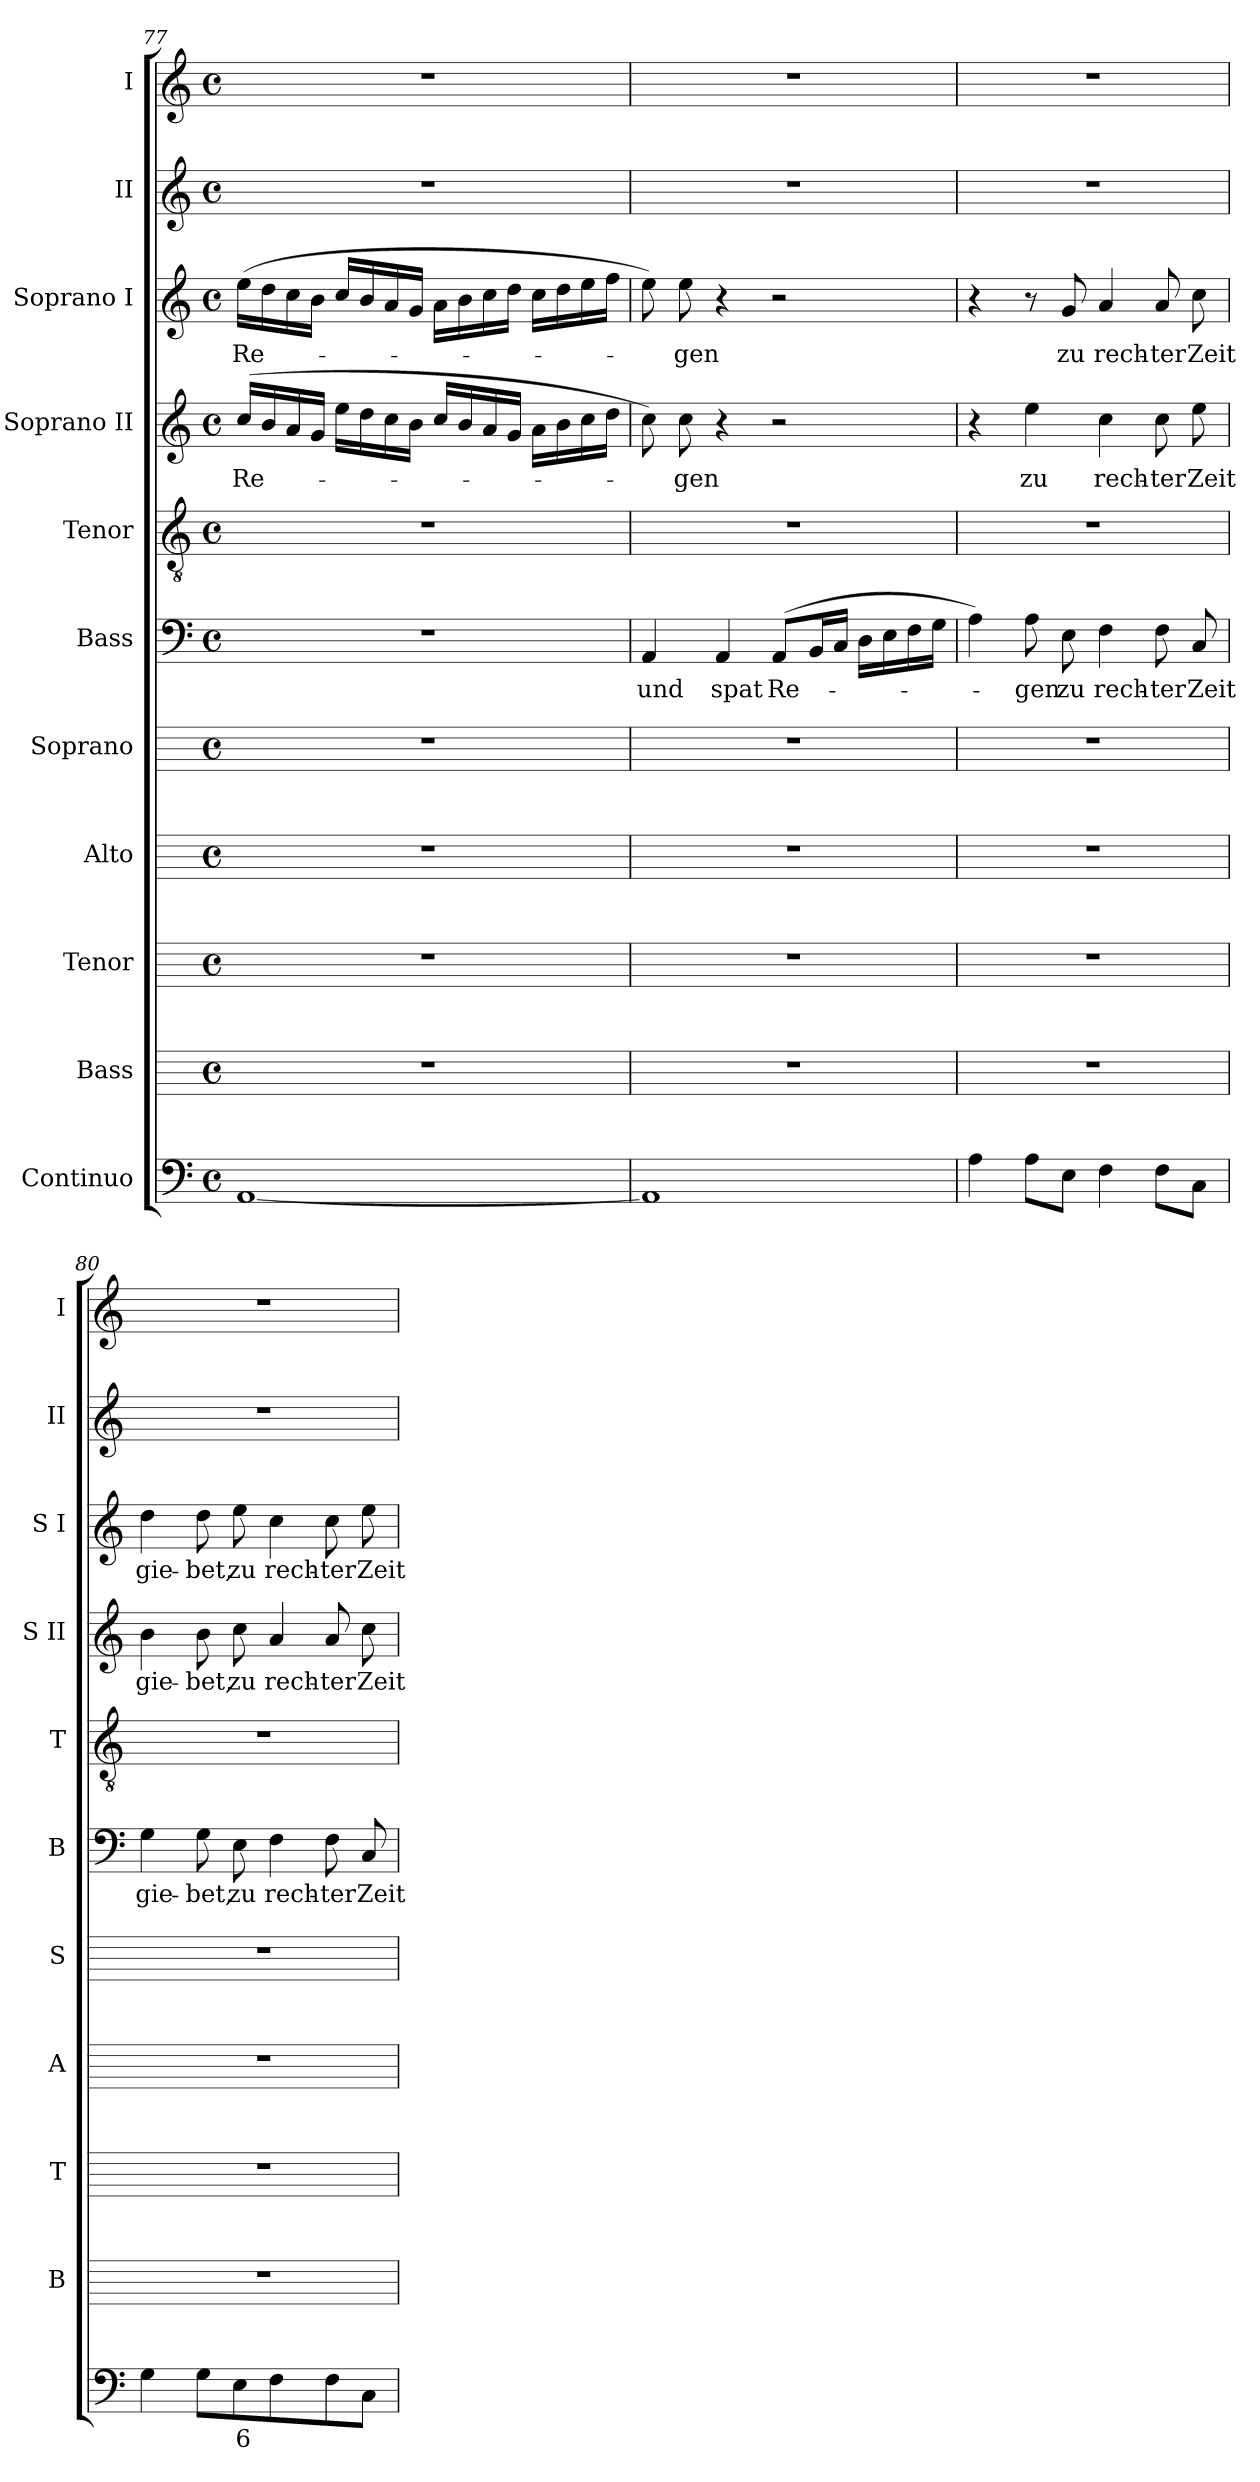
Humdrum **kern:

**kern	**text	**kern	**kern	**kern	**kern	**kern	**text	**kern	**kern	**text	**kern	**text	**kern	**kern
*part11	*part11	*part10	*part9	*part8	*part7	*part6	*part6	*part5	*part4	*part4	*part3	*part3	*part2	*part1
*staff11	*staff11	*staff10	*staff9	*staff8	*staff7	*staff6	*staff6	*staff5	*staff4	*staff4	*staff3	*staff3	*staff2	*staff1
*I"Continuo	*	*I"Bass	*I"Tenor	*I"Alto	*I"Soprano	*I"Bass	*	*I"Tenor	*I"Soprano II	*	*I"Soprano I	*	*I"II	*I"I
*	*	*I'B	*I'T	*I'A	*I'S	*I'B	*	*I'T	*I'S II	*	*I'S I	*	*I'II	*I'I
!!LO:LB:g=z
*clefF4	*	*	*	*	*	*clefF4	*	*clefGv2	*clefG2	*	*clefG2	*	*clefG2	*clefG2
*	*	*ITrd4c7	*ITrd4c7	*ITrd4c7	*ITrd4c7	*	*	*	*	*	*	*	*	*
*k[]	*	*	*	*	*	*k[]	*	*k[]	*k[]	*	*k[]	*	*k[]	*k[]
*C:	*	*	*	*	*	*C:	*	*C:	*C:	*	*C:	*	*C:	*C:
*M4/4	*	*M4/4	*M4/4	*M4/4	*M4/4	*M4/4	*	*M4/4	*M4/4	*	*M4/4	*	*M4/4	*M4/4
*met(c)	*	*met(c)	*met(c)	*met(c)	*met(c)	*met(c)	*	*met(c)	*met(c)	*	*met(c)	*	*met(c)	*met(c)
=77	=77	=77	=77	=77	=77	=77	=77	=77	=77	=77	=77	=77	=77	=77
!	!	!	!	!	!	!	!	!	!	!LO:LY:b	!	!LO:LY:b	!	!
[1AA	.	1r	1r	1r	1r	1r	.	1r	(<16ccLL	Re-	(>16eeLL	Re-	1r	1r
.	.	.	.	.	.	.	.	.	16b	.	16dd	.	.	.
.	.	.	.	.	.	.	.	.	16a	.	16cc	.	.	.
.	.	.	.	.	.	.	.	.	16gJJ	.	16bJJ	.	.	.
.	.	.	.	.	.	.	.	.	16eeLL	.	16ccLL	.	.	.
.	.	.	.	.	.	.	.	.	16dd	.	16b	.	.	.
.	.	.	.	.	.	.	.	.	16cc	.	16a	.	.	.
.	.	.	.	.	.	.	.	.	16bJJ	.	16gJJ	.	.	.
.	.	.	.	.	.	.	.	.	16ccLL	.	16aLL	.	.	.
.	.	.	.	.	.	.	.	.	16b	.	16b	.	.	.
.	.	.	.	.	.	.	.	.	16a	.	16cc	.	.	.
.	.	.	.	.	.	.	.	.	16gJJ	.	16ddJJ	.	.	.
.	.	.	.	.	.	.	.	.	16aLL	.	16ccLL	.	.	.
.	.	.	.	.	.	.	.	.	16b	.	16dd	.	.	.
.	.	.	.	.	.	.	.	.	16cc	.	16ee	.	.	.
.	.	.	.	.	.	.	.	.	16ddJJ	.	16ffJJ	.	.	.
=78	=78	=78	=78	=78	=78	=78	=78	=78	=78	=78	=78	=78	=78	=78
!	!	!	!	!	!	!	!LO:LY:b	!	!	!	!	!	!	!
1AA]	.	1r	1r	1r	1r	4AA	und	1r	8cc)	.	8ee)	.	1r	1r
!	!	!	!	!	!	!	!	!	!	!LO:LY:b	!	!LO:LY:b	!	!
.	.	.	.	.	.	.	.	.	8cc	gen	8ee	gen	.	.
!	!	!	!	!	!	!	!LO:LY:b	!	!	!	!	!	!	!
.	.	.	.	.	.	4AA	spat	.	4r	.	4r	.	.	.
!	!	!	!	!	!	!	!LO:LY:b	!	!	!	!	!	!	!
.	.	.	.	.	.	(>8AAL	Re-	.	2r	.	2r	.	.	.
.	.	.	.	.	.	16BBL	.	.	.	.	.	.	.	.
.	.	.	.	.	.	16CJJ	.	.	.	.	.	.	.	.
.	.	.	.	.	.	16DLL	.	.	.	.	.	.	.	.
.	.	.	.	.	.	16E	.	.	.	.	.	.	.	.
.	.	.	.	.	.	16F	.	.	.	.	.	.	.	.
.	.	.	.	.	.	16GJJ	.	.	.	.	.	.	.	.
=79	=79	=79	=79	=79	=79	=79	=79	=79	=79	=79	=79	=79	=79	=79
4A	.	1r	1r	1r	1r	4A)	.	1r	4r	.	4r	.	1r	1r
!	!	!	!	!	!	!	!LO:LY:b	!	!	!LO:LY:b	!	!	!	!
8AL	.	.	.	.	.	8A	gen	.	4ee	zu	8r	.	.	.
!	!	!	!	!	!	!	!LO:LY:b	!	!	!	!	!LO:LY:b	!	!
8EJ	.	.	.	.	.	8E	zu	.	.	.	8g	zu	.	.
!	!	!	!	!	!	!	!LO:LY:b	!	!	!LO:LY:b	!	!LO:LY:b	!	!
4F	.	.	.	.	.	4F	rech-	.	4cc	rech-	4a	rech-	.	.
!	!	!	!	!	!	!	!LO:LY:b	!	!	!LO:LY:b	!	!LO:LY:b	!	!
8FL	.	.	.	.	.	8F	-ter	.	8cc	-ter	8a	-ter	.	.
!	!	!	!	!	!	!	!LO:LY:b	!	!	!LO:LY:b	!	!LO:LY:b	!	!
8CJ	.	.	.	.	.	8C	Zeit	.	8ee	Zeit	8cc	Zeit	.	.
=80	=80	=80	=80	=80	=80	=80	=80	=80	=80	=80	=80	=80	=80	=80
!	!	!	!	!	!	!	!LO:LY:b	!	!	!LO:LY:b	!	!LO:LY:b	!	!
4G	.	1r	1r	1r	1r	4G	gie-	1r	4b	gie-	4dd	gie-	1r	1r
!	!	!	!	!	!	!	!LO:LY:b	!	!	!LO:LY:b	!	!LO:LY:b	!	!
8GL	.	.	.	.	.	8G	-bet,	.	8b	-bet,	8dd	-bet,	.	.
!	!LO:LY:b	!	!	!	!	!	!LO:LY:b	!	!	!LO:LY:b	!	!LO:LY:b	!	!
8E	6	.	.	.	.	8E	zu	.	8cc	zu	8ee	zu	.	.
!	!	!	!	!	!	!	!LO:LY:b	!	!	!LO:LY:b	!	!LO:LY:b	!	!
4F	.	.	.	.	.	4F	rech-	.	4a	rech-	4cc	rech-	.	.
!	!	!	!	!	!	!	!LO:LY:b	!	!	!LO:LY:b	!	!LO:LY:b	!	!
8F	.	.	.	.	.	8F	-ter	.	8a	-ter	8cc	-ter	.	.
!	!	!	!	!	!	!	!LO:LY:b	!	!	!LO:LY:b	!	!LO:LY:b	!	!
8CJ	.	.	.	.	.	8C	Zeit	.	8cc	Zeit	8ee	Zeit	.	.
=	=	=	=	=	=	=	=	=	=	=	=	=	=	=
*-	*-	*-	*-	*-	*-	*-	*-	*-	*-	*-	*-	*-	*-	*-
